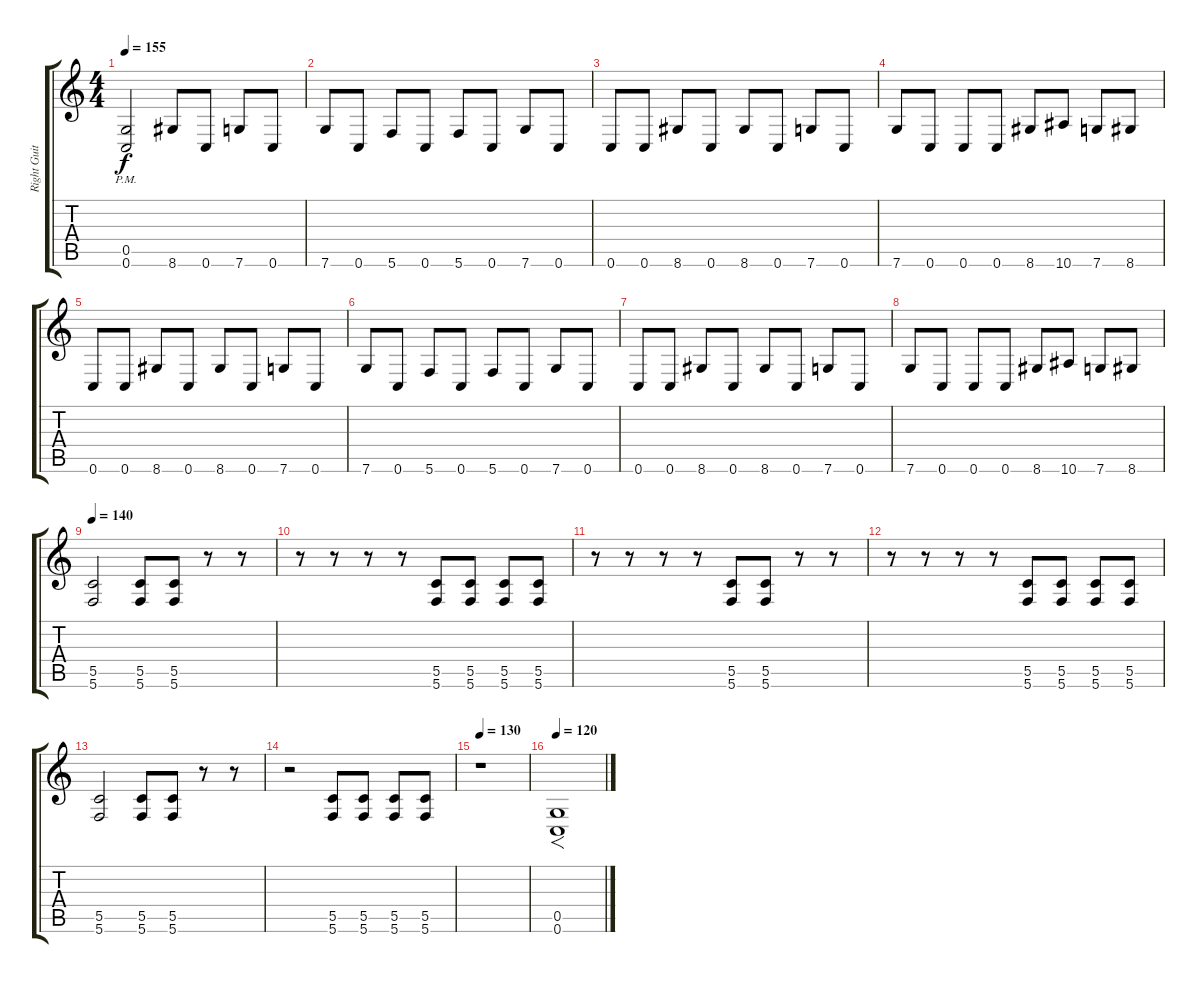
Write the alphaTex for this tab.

\track ("Right Guitar" "Right Guit") {instrument distortionguitar}
\staff {score tabs}
\tuning (D4 A3 F3 C3 G2 C2) {hide}
\ts (4 4)
\tempo 155
\clef g2
\ks c
(0.5{pm} 0.6{pm}).2{dy f} 8.6.8 0.6.8 7.6.8 0.6.8 |
7.6.8 0.6.8 5.6.8 0.6.8 5.6.8 0.6.8 7.6.8 0.6.8 |
0.6.8 0.6.8 8.6.8 0.6.8 8.6.8 0.6.8 7.6.8 0.6.8 |
7.6.8 0.6.8 0.6.8 0.6.8 8.6.8 10.6.8 7.6.8 8.6.8 |
0.6.8 0.6.8 8.6.8 0.6.8 8.6.8 0.6.8 7.6.8 0.6.8 |
7.6.8 0.6.8 5.6.8 0.6.8 5.6.8 0.6.8 7.6.8 0.6.8 |
0.6.8 0.6.8 8.6.8 0.6.8 8.6.8 0.6.8 7.6.8 0.6.8 |
7.6.8 0.6.8 0.6.8 0.6.8 8.6.8 10.6.8 7.6.8 8.6.8 |
\tempo 140
(5.5 5.6).2 (5.5 5.6).8 (5.5 5.6).8 r.8 r.8 |
r.8 r.8 r.8 r.8 (5.5 5.6).8 (5.5 5.6).8 (5.5 5.6).8 (5.5 5.6).8 |
r.8 r.8 r.8 r.8 (5.5 5.6).8 (5.5 5.6).8 r.8 r.8 |
r.8 r.8 r.8 r.8 (5.5 5.6).8 (5.5 5.6).8 (5.5 5.6).8 (5.5 5.6).8 |
(5.5 5.6).2 (5.5 5.6).8 (5.5 5.6).8 r.8 r.8 |
r.2 (5.5 5.6).8 (5.5 5.6).8 (5.5 5.6).8 (5.5 5.6).8 |
\tempo 130
r.1 |
\tempo 120
(0.5 0.6).1{f}
